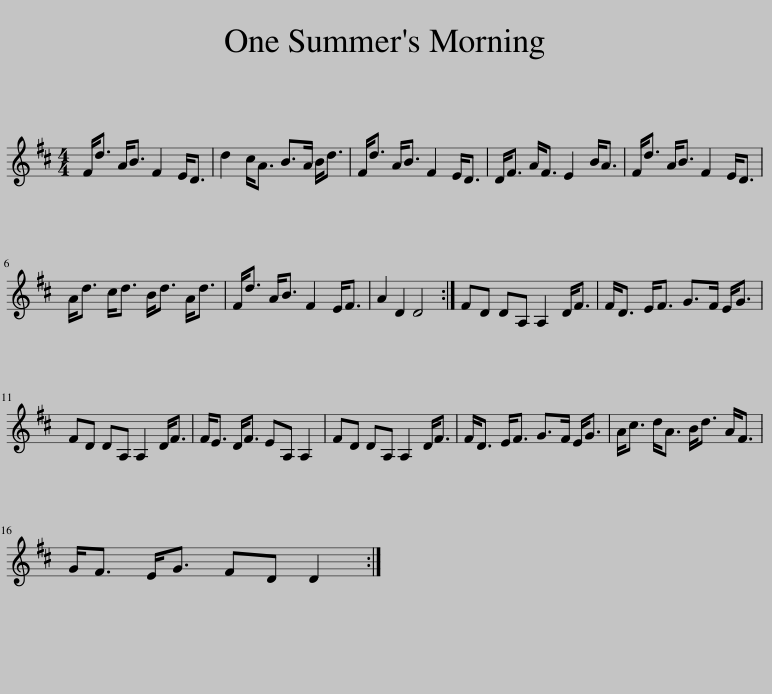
X:1
L:1/8
M:4/4
I:linebreak $
K:D
V:1 treble
V:1
 F<d A<B F2 E<D | d2 c<A B>A B<d | F<d A<B F2 E<D | D<F A<F E2 B<A | F<d A<B F2 E<D |$ %5
 A<d c<d B<d A<d | F<d A<B F2 E<F | A2 D2 D4 :| FD DA, A,2 D<F | F<D E<F G>F E<G |$ %10
 FD DA, A,2 D<F | F<E D<F EA, A,2 | FD DA, A,2 D<F | F<D E<F G>F E<G | A<c d<A B<d A<F |$ %15
 G<F E<G FD D2 :| %16
